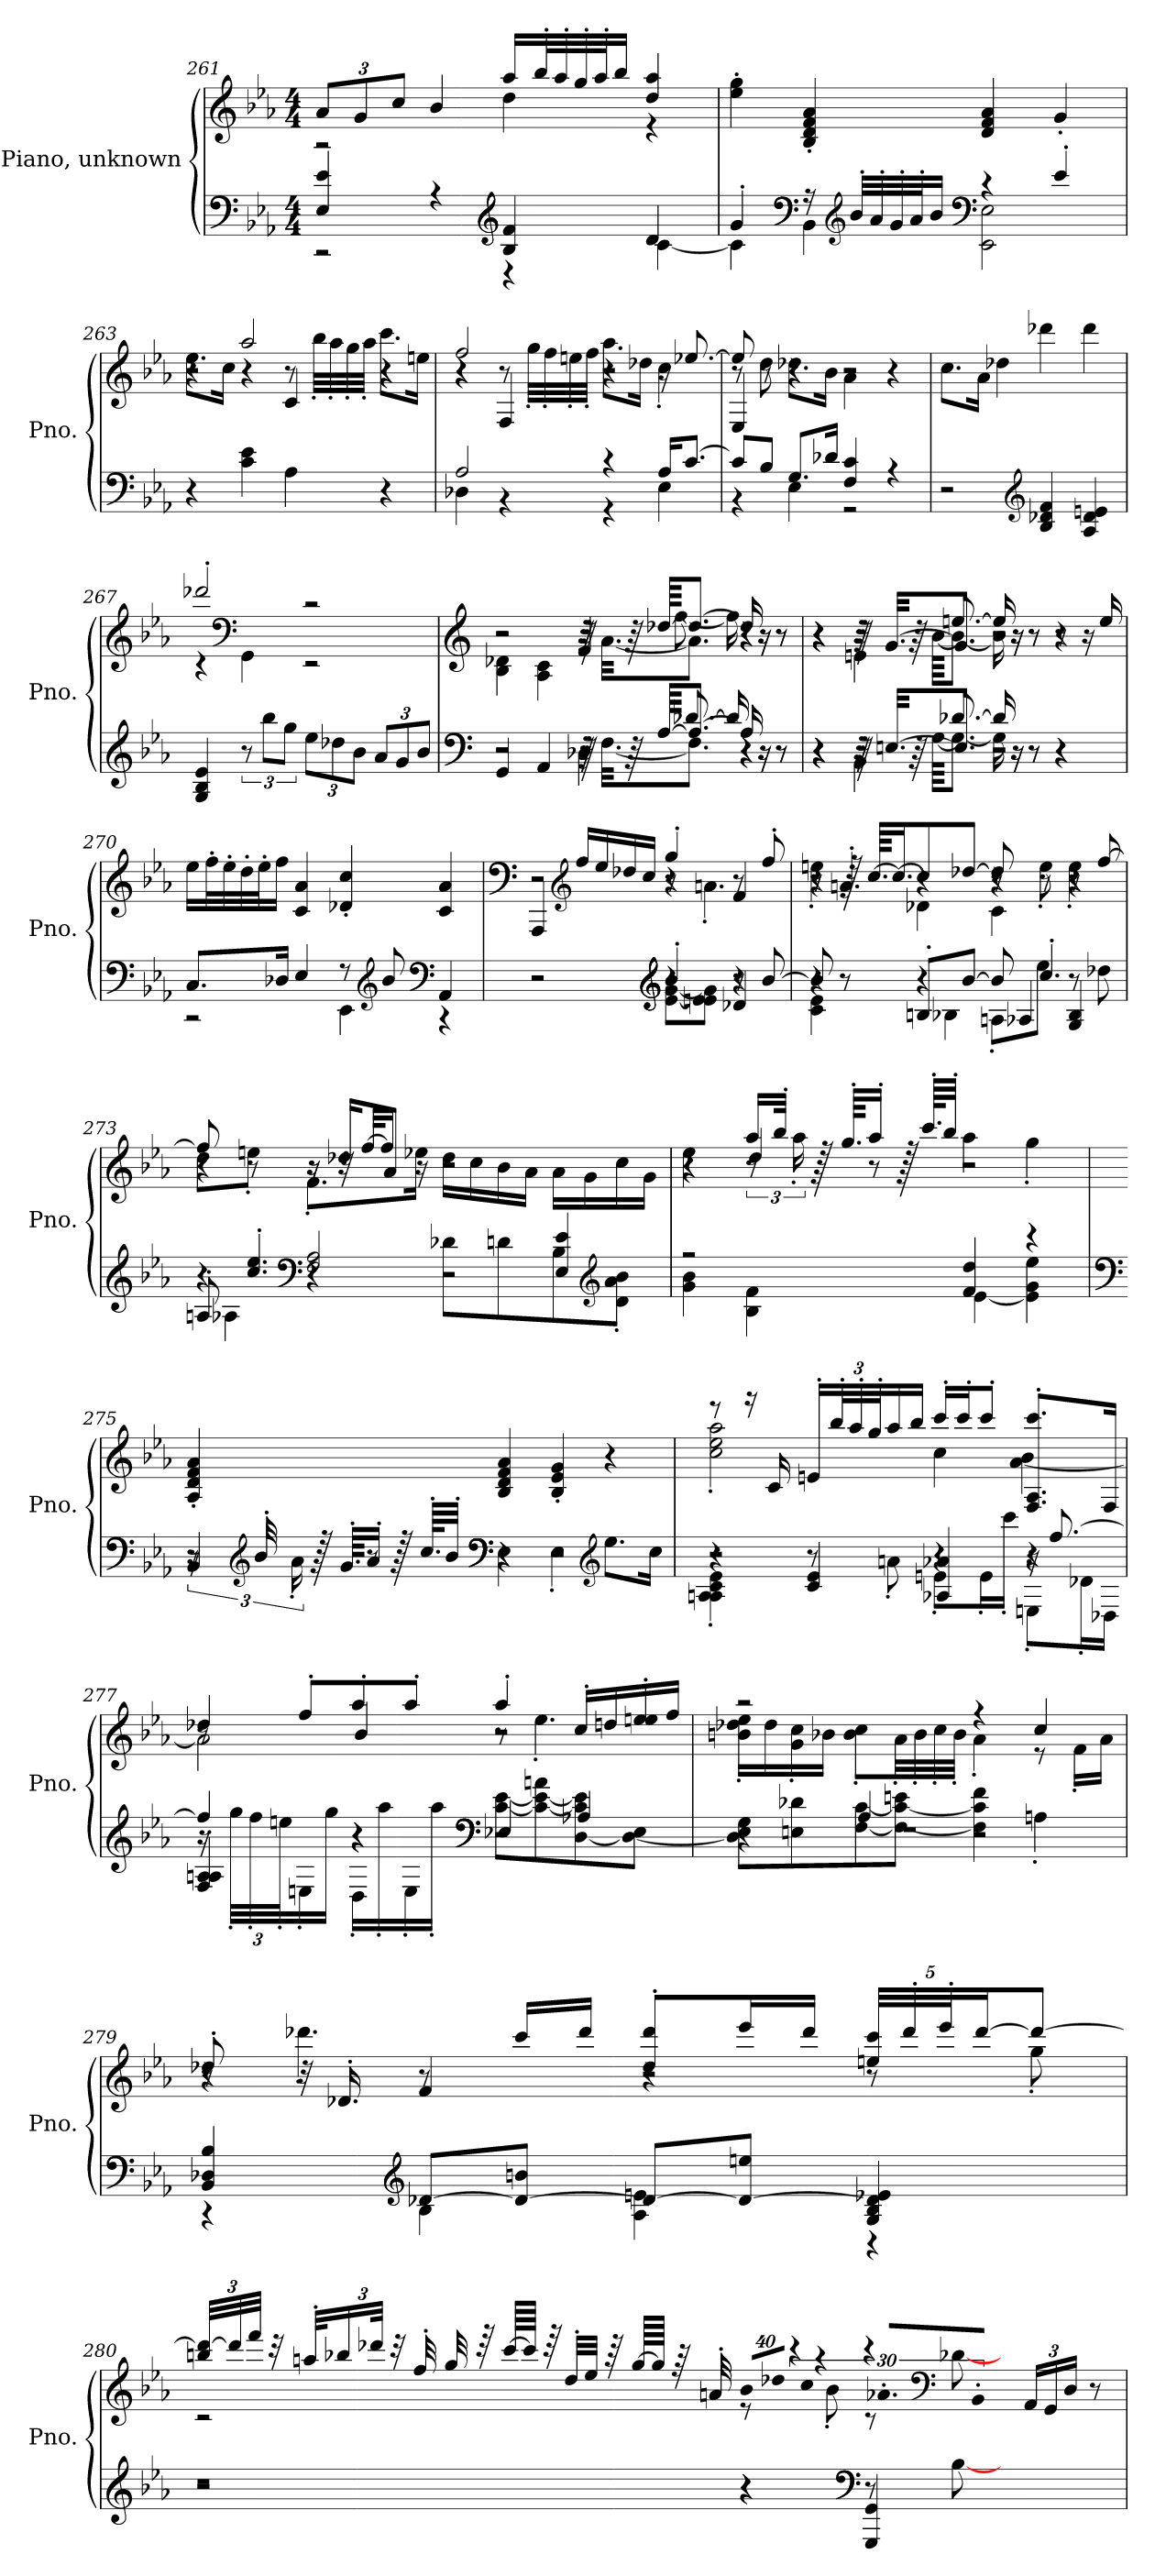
**kern	**kern
*part1	*part1
*staff2	*staff1
*I"Piano, unknown	*
*I'Pno.	*
*clefF4	*clefG2
*k[b-e-a-]	*k[b-e-a-]
*M4/4	*M4/4
=261	=261
*^	*
*	*	*Xbrackettup
*	*	*^
4E-/ 4e-/	2r	12a-/L	2r
.	.	12g/	.
.	.	12cc/J	.
4r	.	4b-/	.
*clefG2	*	*	*
4B-/ 4f/	4r	16aa-/LL	4dd\
.	.	32bb-'/L	.
.	.	32aa-'/	.
.	.	32gg'/	.
.	.	32aa-'/J	.
.	.	16bb-/JJ	.
4d/	[4c\	4dd/ 4aa-/	4r
*	*	*v	*v
!!LO:LB:g=z
=262	=262	=262
4g'/	4c\]	4ee-\' 4gg\'
*clefF4	*	*
16r	4BB-\	4B-/' 4d/' 4f/' 4a-/'
*clefG2	*	*
32b-'/LLL	.	.
32a-'/	.	.
32g'/	.	.
32a-'/J	.	.
16b-/JJ	.	.
*clefF4	*	*
4r	2EE-\ 2E-\	4d/ 4f/ 4a-/
4e-'/	.	4g'/
*v	*v	*
=263	=263
*	*^
*	*	*^
4r	4r	8.ee-\L	2r
.	.	16cc\Jk	.
4c\ 4e-\	2aa-/	4r	.
4A-\	.	8r	4c/
.	.	32bb-'\LLL	.
.	.	32aa-'\	.
.	.	32gg'\	.
.	.	32aa-'\JJJ	.
4r	4r	8.ccc\L	4r
.	.	16een\Jk	.
=264	=264	=264	=264
*^	*	*	*
2A-/	4D-X\	2ff/	4r	4r
.	4r	.	8r	4F/
.	.	.	32gg'\LLL	.
.	.	.	32ff'\	.
.	.	.	32een'\	.
.	.	.	32ff'\JJJ	.
4r	4r	4r	8.aa-\L	2r
.	.	.	16dd-X\Jk	.
16A-/KL	4E-\	16r	4cc'\	.
[8.c/J	.	[8.ee-X/	.	.
!!LO:PB:g=z	!!	!!
=265	=265	=265	=265	=265
8c/L]	4r	8ee-/]	8r	4E-/
8B-/J	.	8r	8dd\	.
8.G/L	4E-\	4r	8.dd-X\L	4r
16d-X/Jk	.	.	16b-\Jk	.
4F/ 4c/	2r	2r	4a-\	2r
4r	.	.	4r	.
*v	*v	*	*	*
*	*v	*v	*v
=266	=266
2r	8.cc\L
.	16a-\Jk
.	4dd-X\
*clefG2	*
4B-/ 4d-X/ 4f/	4ddd-X\
4A-/ 4d-/ 4en/	4ddd-\
=267	=267
*	*^
4G/ 4B-/ 4e-/	2ddd-X'/	4r
*	*clefF4	*
12r	.	4GG\
12bb-\L	.	.
12gg\J	.	.
*Xbrackettup	*	*
12ee-\L	2r	2r
12dd-X\	.	.
12b-\J	.	.
12a-/L	.	.
12g/	.	.
12b-/J	.	.
*	*v	*v
!!LO:LB:g=z
=268	=268
*clefF4	*clefG2
*^	*^
*	*^	*	*^
*	*	*^	*	*	*^
2r	2r	4GG/	2r	2r	2r	2r	4B-\ 4d-X\
.	.	4AA-/	.	.	.	.	4A-\ 4c\
32r	64r	16r	4D-X\	32r	64r	4f/	16r
.	[32.F\KKL	.	.	.	[32.a-\KKL	.	.
64r	.	.	.	64r	.	.	.
[64A-/KKKL	.	.	.	[64dd-X/KKKL	.	.	.
8.A-/J_	8.F\J]	[8.d-X/	.	8.dd-/J_	8.a-\J]	.	[8.ff\
16A-/]	4r	16d-/]	4r	16dd-/]	4r	4r	16ff\]
16r	.	16r	.	16r	.	.	16r
8r	.	8r	.	8r	.	.	8r
=269	=269	=269	=269	=269	=269	=269	=269
4r	4r	4r	4r	4r	4r	4r	4r
16r	32r	64r	4BB-\	16r	32r	64r	4en\
.	.	[32.En/KKL	.	.	.	[32.g/KKL	.
.	64r	.	.	.	64r	.	.
.	[64G\KKKL	.	.	.	[64b-\KKKL	.	.
[8.d-X/	8.G\J_	8.E/J]	.	[8.een/	8.b-\J_	8.g/J]	.
16d-/]	16G\]	2r	2r	16ee/]	16b-\]	2r	2r
16r	16r	.	.	16r	16r	.	.
8r	8r	.	.	8r	8r	.	.
4r	4r	.	.	8r	4r	.	.
.	.	.	.	16r	.	.	.
.	.	.	.	16ee/	.	.	.
*	*v	*v	*v	*	*	*	*
*	*	*v	*v	*v	*v
!!LO:LB:g=z
=270	=270	=270
8.C/L	2r	16ee-\LL
.	.	32ff'\L
.	.	32ee-'\
.	.	32dd'\
.	.	32ee-'\J
16D-X/Jk	.	16ff\JJ
4E-/	.	4c/ 4a-/
8r	4EE-\	4d-X/' 4cc/'
*clefG2	*	*
8b-/	.	.
*clefF4	*	*
4AA-/	4r	4c/ 4a-/
*v	*v	*
=271	=271
*	*clefF4
*^	*^
*	*^	*	*^
2r	2r	2r	4AAA-/	2r	2r
*	*	*	*clefG2	*	*
.	.	.	16ff/LL	.	.
.	.	.	16ee-/	.	.
.	.	.	16dd-X/	.	.
.	.	.	16cc/JJ	.	.
*clefG2	*	*	*	*	*
4b-'/	[8e-\ [8g\L	4r	4gg'/	8r	4r
.	8e-\] 8en\ 8g\]J	.	.	4.an'\	.
4d-X/	4r	8r	8r	.	4f/
.	.	[8b-/	8ff'/	.	.
!!LO:LB:g=z
=272	=272	=272	=272	=272	=272
*	*	*	*	*	*^
4r	4c\ 4e-\	8b-/]	8r	4een'\	8r	4r
.	.	8r	128r	.	4.an'/	.
.	.	.	[64.cc/KKLL	.	.	.
.	.	.	16.cc/J_	.	.	.
8Bn'/L	4B-X\	4r	8cc/]	4r	.	4d-X\
[8b-/J	.	.	[8dd-X/J	.	.	.
8b-/]	8An'\L	4A-X/	8dd-/]	8r	4r	4c\
4.cc'/	8ee-\J	.	8r	8ee'\	.	.
.	8r	4G/ 4B-/	4r	4ee'\	8r	4r
.	8dd-X\	.	.	.	[8ff/	.
*	*	*	*	*	*v	*v
=273	=273	=273	=273	=273	=273
8An'/	4A-X\	4r	4r	8dd\L	8ff/]
4.cc/' 4.ee-/'	.	.	.	8een'\J	8r
*clefF4	*	*	*	*	*
.	4r	2F/ 2A-/	16r	8.f'\L	16r
.	.	.	32r	.	16dd-X/KL
.	.	.	[32ff/KLL	.	.
.	.	.	16ff/JJ]	.	8a-/J
.	.	.	16r	16ee-X\Jk	.
2r	8d-X\L	.	2r	16dd-\LL	2r
.	.	.	.	16cc\	.
.	8dn\	.	.	16b-\	.
.	.	.	.	16a-\JJ	.
.	8B-\	4E-/ 4e-/	.	16a-\LL	.
.	.	.	.	16g\	.
*clefG2	*	*	*	*	*
.	8d\' 8a-\' 8b-\'J	.	.	16cc\	.
.	.	.	.	16g\JJ	.
*	*v	*v	*	*	*
!!LO:LB:g=z	!!	!!
=274	=274	=274	=274	=274
2r	4g\ 4b-\	4r	4ee-\	4r
*	*	*	*brackettup	*
.	4B-\ 4f\	16aa-/LL	12r	4dd/
.	.	32bb-'/JJk	.	.
.	.	.	24aa-'\	.
.	.	128r	.	.
.	.	64.gg'/KKLL	.	.
.	.	16aa-'/JJ	8r	.
.	.	128r	.	.
.	.	64.ccc'/KLLL	.	.
.	.	32bb-'/JJJ	.	.
4f/ 4dd/	[4e-\	2r	4aa-\	2r
4r	4e-\] 4g\ 4ee-\	.	4gg'\	.
*v	*v	*	*	*
*	*v	*v	*v
=275	=275
*clefF4	*
*^	*
*	*brackettup	*
*	*^	*
16r	12r	4BB-/	4A-/' 4d/' 4f/' 4a-/'
*clefG2	*	*	*
32b-'/	.	.	.
.	24a-'\	.	.
128r	.	.	.
64.g'/KKLL	.	.	.
16a-'/JJ	8r	.	.
128r	.	.	.
64.cc'/KLLL	.	.	.
32b-'/JJJ	.	.	.
*clefF4	*	*	*
4r	4E-\	4r	4B-/ 4d/ 4f/ 4a-/
2r	4E-'\	2r	4B-/' 4e-/' 4g/'
*clefG2	*	*	*
.	8.ee-\L	.	4r
.	16cc\Jk	.	.
!!LO:LB:g=z
=276	=276	=276	=276
*	*	*	*^
2r	4A-\' 4An\' 4c\' 4e-\'	4r	8r	2cc\' 2ee-\' 2aa-\'
.	.	.	16r	.
.	.	.	16c/	.
.	8r	4c/ 4e-/	16en'/LL	.
*	*	*	*Xbrackettup	*
.	.	.	48bb-'/L	.
.	.	.	48aa-'/	.
.	.	.	48gg'/J	.
.	8an'\	.	16aa-/	.
.	.	.	16bb-/JJ	.
4r	8en'\L	4A-X/ 4a-X/	16ccc'/LL	4cc\
.	.	.	16ccc'/J	.
.	16e'\L	.	8ccc'/J	.
.	16ccc'\JJ	.	.	.
16r	8En'\L	4r	8.F/' 8.A-/' 8.ccc/'L	[4a-\ 4b-\
[8.ff/	.	.	.	.
.	16d-X'\L	.	.	.
.	16D-X\JJ	.	16F/Jk	.
!!LO:PB:g=z
=277	=277	=277	=277	=277
*	*	*	*	*^
4ff/]	16r	4F/' 4A-/' 4An/'	8r	2a-\]	4dd-X/
*	*Xbrackettup	*	*	*	*
.	48gg'\LLL	.	.	.	.
.	48ff'\	.	.	.	.
.	48een'\J	.	.	.	.
.	16En'\	.	8ff'/L	.	.
.	16gg\JJ	.	.	.	.
4r	16D'\LL	4r	8aa-'/	.	4b-/
.	16aa-'\	.	.	.	.
.	16E'\	.	8aa-'/J	.	.
.	16aa-'\JJ	.	.	.	.
*clefF4	*	*	*	*	*
2r	[8c\ [8e-\L	4E-X/	4aa-'/	8r	2r
.	8c\_ 8e-\_ 8an\	.	.	4.ee-'\	.
.	[8D\ 8c\] 8e-\]	4A-X/	16cc'/LL	.	.
.	.	.	16ddn/	.	.
.	8D\_ 8E-\J	.	16ee-/' 16een/'	.	.
.	.	.	16ff/JJ	.	.
*	*	*	*	*v	*v
=278	=278	=278	=278	=278
1r	8D\] 8E-\ 8G\L	4r	2r	16bn\' 16dd-X\' 16ee-\'LL
.	.	.	.	16dd-\
.	8En\ 8d-X\	.	.	16g\' 16cc\'
.	.	.	.	16b-X\JJ
.	[8F\ [8c\	4A-/	.	8b-\' 8cc\'L
.	8F\_ 8c\_ 8en\J	.	.	32a-'\LL
.	.	.	.	32b-'\
.	.	.	.	32cc'\
.	.	.	.	32b-'\JJJ
.	4F\] 4c\] 4f\	2r	4r	4a-'\
.	4An'\	.	4cc/	8r
.	.	.	.	16f'\LL
.	.	.	.	16a-\JJ
*	*v	*v	*	*
!!LO:LB:g=z
=279	=279	=279	=279
*	*	*	*^
4BB-/ 4D-X/ 4B-/	4r	8dd-X'/	8r	4r
.	.	32r	4.ddd-X'\	.
.	.	16.d-X'/	.	.
*clefG2	*	*	*	*
[8d-X/L	4B-\	8r	.	4f/
8d-/_ 8bn/J	.	16ccc/LL	.	.
.	.	16ddd-/JJ	.	.
8d-/L_	4A-\ 4en\	8dd-/' 8ddd-/'L	4r	2r
8d-/_ 8een/J	.	16eee-/L	.	.
.	.	16ddd-/JJ	.	.
4G/ 4B-/ 4d-/] 4e-X/	4r	40een/ 40ccc/LLL	8r	.
.	.	40ddd-'/	.	.
.	.	40eee-'/J	.	.
.	.	[20ddd-/J	.	.
.	.	8ddd-/J_	8gg'\	.
*	*	*	*v	*v
!!LO:LB:g=z
=280	=280	=280	=280
*	*^	*	*
1r	2r	2r	48bbn/ 48ddd-/_LLL	2r
.	.	.	48ddd-/]	.
.	.	.	48fff/JJJ	.
.	.	.	32r	.
.	.	.	32aan'/KLL	.
.	.	.	24bb-X/	.
.	.	.	48ddd-X/JJk	.
.	.	.	32r	.
.	.	.	32ff'/	.
.	.	.	32gg/	.
.	.	.	64r	.
.	.	.	[64ccc/LLLL	.
.	.	.	64ccc/JJJJ]	.
.	.	.	64r	.
.	.	.	32dd'/LLL	.
.	.	.	32ee-/JJJ	.
.	.	.	64r	.
.	.	.	[64gg/LLLL	.
.	.	.	64gg/JJJJ]	.
.	.	.	64r	.
.	.	.	32an'/	.
*	*	*	*brackettup	*
!	!	!	!LO:N:vis=32	!
.	4r	4r	640%23b-/LLL	8r
!	!	!	!LO:N:vis=32	!
.	.	.	640%23dd-X/JJJ	.
!	!	!	!LO:N:vis=64	!
.	.	.	960%17r	.
!	!	!	!LO:N:vis=64	!
.	.	.	960%17cc/	.
!	!	!	!LO:N:vis=32	!
.	.	.	640%23r	.
.	.	.	.	8b-'\
!	!	!	!LO:N:vis=64	!
.	.	.	960%17r	.
!	!	!	!LO:N:vis=32.	!
.	.	.	1920%103a-X'/LLL	.
!	!	!	!LO:N:vis=32	!
.	.	.	640%23g'/JJJ	.
*clefF4	*	*	*	*
.	8r	4GGG/ 4GG/	.	8r
*	*	*	*Xbrackettup	*
.	.	.	24f/LL	.
.	.	.	24e-/	.
.	.	.	24b-/JJ	.
*	*	*	*clefF4	*
.	[8B-\	.	.	[8d-X\
.	.	.	8r	.
1920ryy	1920ryy	1920ryy	.	1920ryy
*v	*v	*v	*	*
*	*v	*v
=	=
*-	*-
